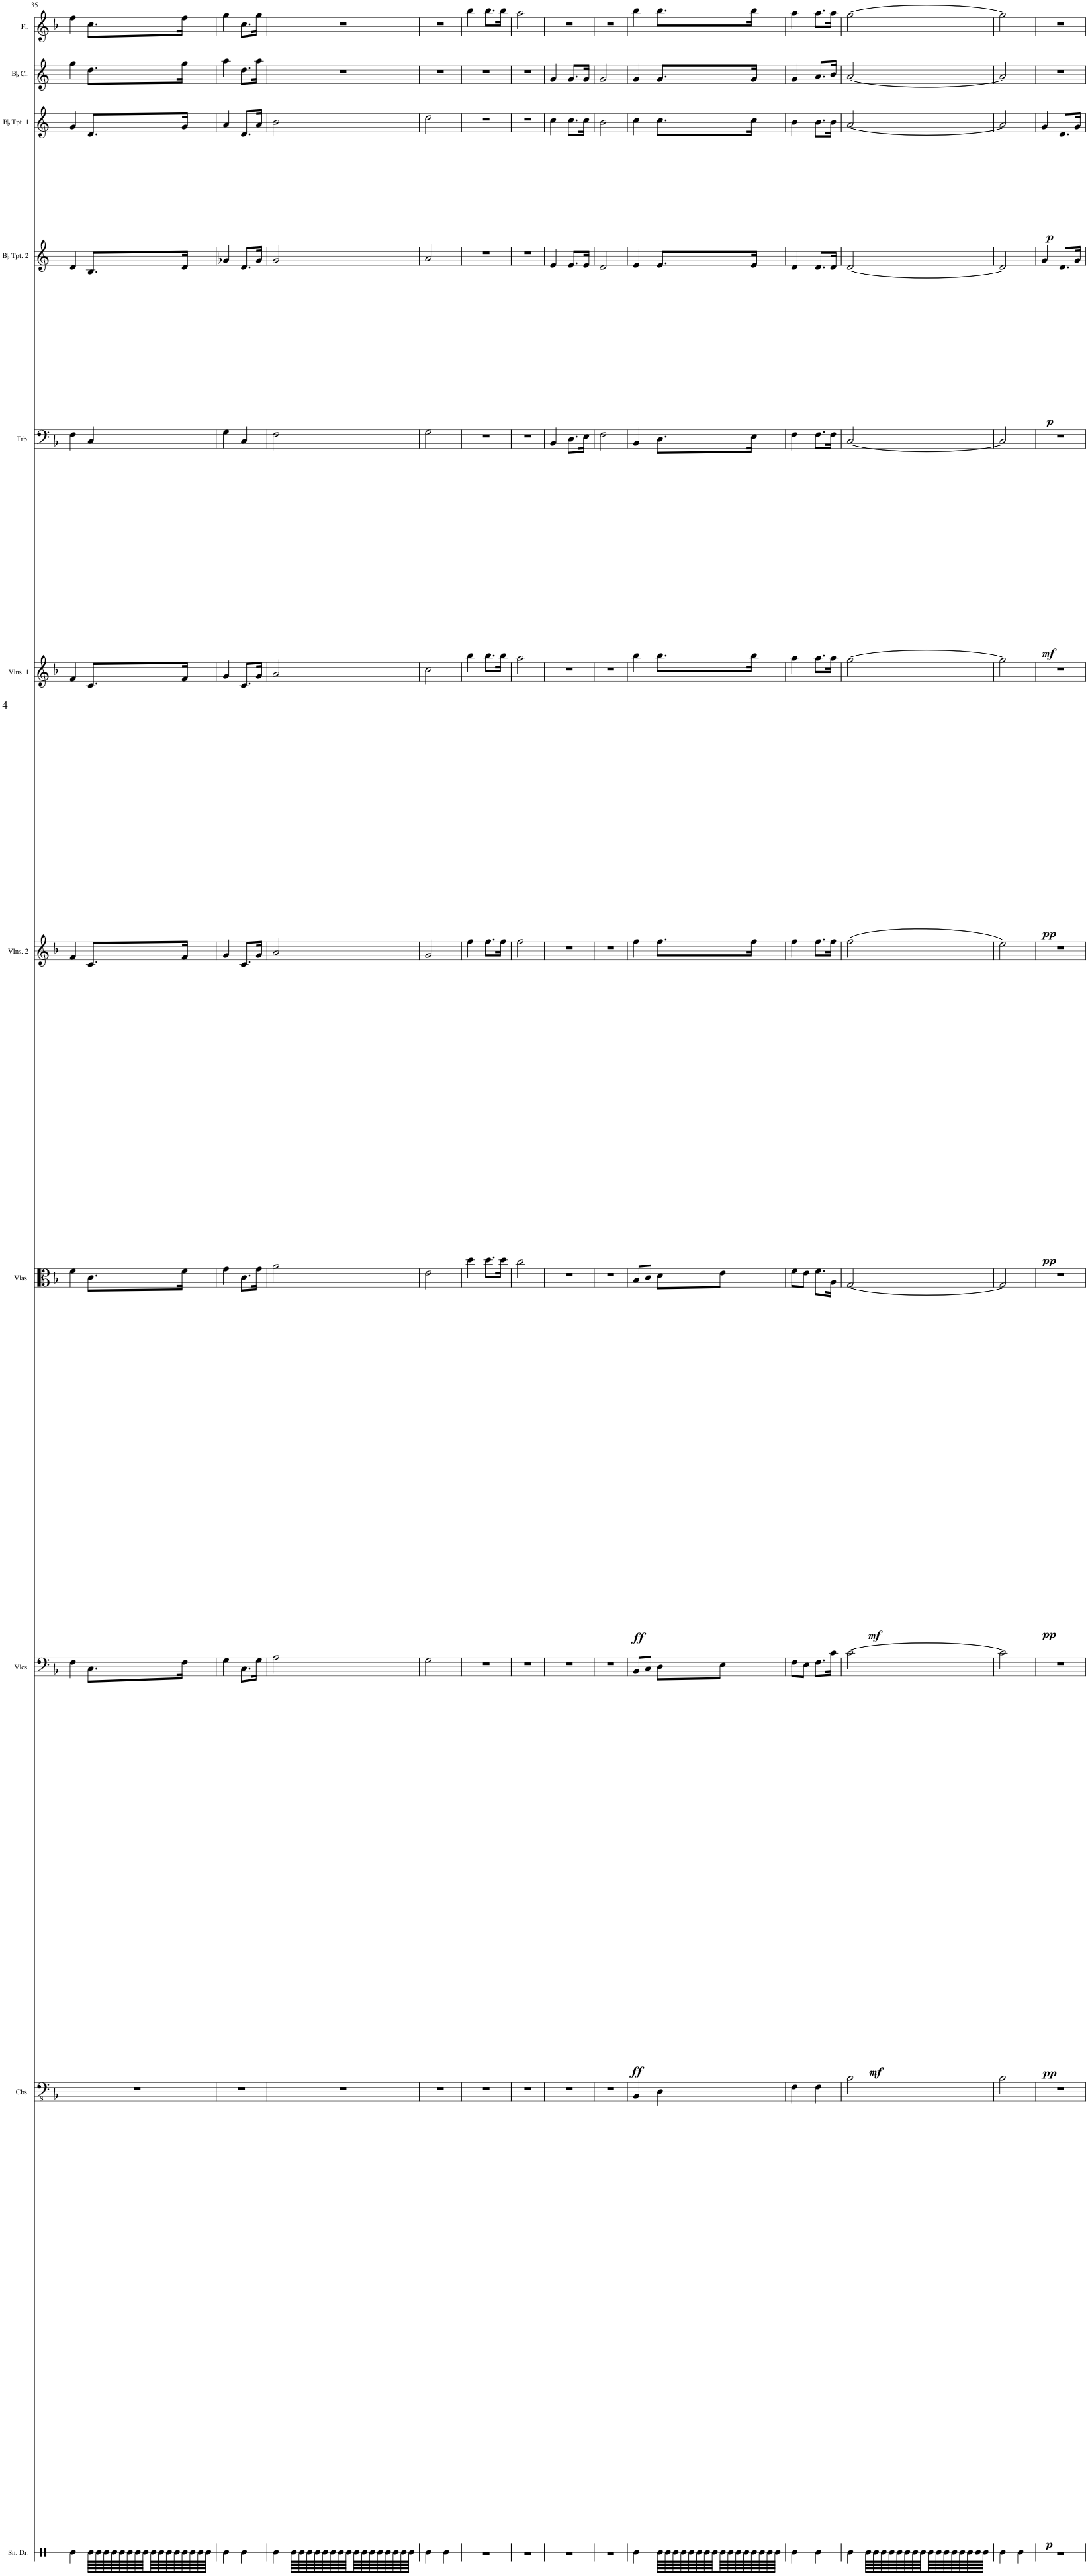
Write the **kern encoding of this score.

**kern	**kern	**dynam	**kern	**dynam	**kern	**dynam	**kern	**dynam	**kern	**dynam	**kern	**dynam	**kern	**dynam	**kern	**dynam	**kern	**kern
*part11	*part10	*part10	*part9	*part9	*part8	*part8	*part7	*part7	*part6	*part6	*part5	*part5	*part4	*part4	*part3	*part3	*part2	*part1
*staff11	*staff10	*staff10	*staff9	*staff9	*staff8	*staff8	*staff7	*staff7	*staff6	*staff6	*staff5	*staff5	*staff4	*staff4	*staff3	*staff3	*staff2	*staff1
*I"Snare Drum	*I"Contrabasses	*	*I"Violoncellos	*	*I"Violas	*	*I"Violins 2	*	*I"Violins 1	*	*I"Trombone	*	*I"BaccidentalFlat Trumpet 2	*	*I"BaccidentalFlat Trumpet 1	*	*I"BaccidentalFlat Clarinet	*I"Flute
*I'Sn. Dr.	*I'Cbs.	*	*I'Vlcs.	*	*I'Vlas.	*	*I'Vlns. 2	*	*I'Vlns. 1	*	*I'Trb.	*	*I'BaccidentalFlat Tpt. 2	*	*I'BaccidentalFlat Tpt. 1	*	*I'BaccidentalFlat Cl.	*I'Fl.
!!LO:PB:g=z
*clefX	*clefFv4	*	*clefF4	*	*clefC3	*	*clefG2	*	*clefG2	*	*clefF4	*	*clefG2	*	*clefG2	*	*clefG2	*clefG2
*	*	*	*	*	*	*	*	*	*	*	*	*	*Trd1c2	*	*Trd1c2	*	*Trd1c2	*
*k[]	*k[b-]	*	*k[b-]	*	*k[b-]	*	*k[b-]	*	*k[b-]	*	*k[b-]	*	*k[]	*	*k[]	*	*k[]	*k[b-]
*M2/4	*M2/4	*	*M2/4	*	*M2/4	*	*M2/4	*	*M2/4	*	*M2/4	*	*M2/4	*	*M2/4	*	*M2/4	*M2/4
=35	=35	=35	=35	=35	=35	=35	=35	=35	=35	=35	=35	=35	=35	=35	=35	=35	=35	=35
4Re\	2r	.	4F\	.	4f\	.	4f/	.	4f/	.	4F\	.	4d/	.	4g/	.	4gg\	4ff\
64Re\LLLL	.	.	8.C\L	.	8.c\L	.	8.c/L	.	8.c/L	.	4C/	.	8.B/L	.	8.d/L	.	8.dd\L	8.cc\L
64Re\	.	.	.	.	.	.	.	.	.	.	.	.	.	.	.	.	.	.
64Re\	.	.	.	.	.	.	.	.	.	.	.	.	.	.	.	.	.	.
64Re\	.	.	.	.	.	.	.	.	.	.	.	.	.	.	.	.	.	.
64Re\	.	.	.	.	.	.	.	.	.	.	.	.	.	.	.	.	.	.
64Re\	.	.	.	.	.	.	.	.	.	.	.	.	.	.	.	.	.	.
64Re\	.	.	.	.	.	.	.	.	.	.	.	.	.	.	.	.	.	.
64Re\	.	.	.	.	.	.	.	.	.	.	.	.	.	.	.	.	.	.
64Re\	.	.	.	.	.	.	.	.	.	.	.	.	.	.	.	.	.	.
64Re\	.	.	.	.	.	.	.	.	.	.	.	.	.	.	.	.	.	.
64Re\	.	.	.	.	.	.	.	.	.	.	.	.	.	.	.	.	.	.
64Re\	.	.	.	.	.	.	.	.	.	.	.	.	.	.	.	.	.	.
64Re\	.	.	16F\Jk	.	16f\Jk	.	16f/Jk	.	16f/Jk	.	.	.	16d/Jk	.	16g/Jk	.	16gg\Jk	16ff\Jk
64Re\	.	.	.	.	.	.	.	.	.	.	.	.	.	.	.	.	.	.
64Re\	.	.	.	.	.	.	.	.	.	.	.	.	.	.	.	.	.	.
64Re\JJJJ	.	.	.	.	.	.	.	.	.	.	.	.	.	.	.	.	.	.
=36	=36	=36	=36	=36	=36	=36	=36	=36	=36	=36	=36	=36	=36	=36	=36	=36	=36	=36
4Re\	2r	.	4G\	.	4g\	.	4g/	.	4g/	.	4G\	.	4g-X/	.	4a/	.	4aa\	4gg\
4Re\	.	.	8.C\L	.	8.c\L	.	8.c/L	.	8.c/L	.	4C/	.	8.d/L	.	8.d/L	.	8.dd\L	8.cc\L
.	.	.	16G\Jk	.	16g\Jk	.	16g/Jk	.	16g/Jk	.	.	.	16g-/Jk	.	16a/Jk	.	16aa\Jk	16gg\Jk
=37	=37	=37	=37	=37	=37	=37	=37	=37	=37	=37	=37	=37	=37	=37	=37	=37	=37	=37
4Re\	2r	.	2A\	.	2a\	.	2a/	.	2a/	.	2F\	.	2g/	.	2b\	.	2r	2r
64Re\LLLL	.	.	.	.	.	.	.	.	.	.	.	.	.	.	.	.	.	.
64Re\	.	.	.	.	.	.	.	.	.	.	.	.	.	.	.	.	.	.
64Re\	.	.	.	.	.	.	.	.	.	.	.	.	.	.	.	.	.	.
64Re\	.	.	.	.	.	.	.	.	.	.	.	.	.	.	.	.	.	.
64Re\	.	.	.	.	.	.	.	.	.	.	.	.	.	.	.	.	.	.
64Re\	.	.	.	.	.	.	.	.	.	.	.	.	.	.	.	.	.	.
64Re\	.	.	.	.	.	.	.	.	.	.	.	.	.	.	.	.	.	.
64Re\	.	.	.	.	.	.	.	.	.	.	.	.	.	.	.	.	.	.
64Re\	.	.	.	.	.	.	.	.	.	.	.	.	.	.	.	.	.	.
64Re\	.	.	.	.	.	.	.	.	.	.	.	.	.	.	.	.	.	.
64Re\	.	.	.	.	.	.	.	.	.	.	.	.	.	.	.	.	.	.
64Re\	.	.	.	.	.	.	.	.	.	.	.	.	.	.	.	.	.	.
64Re\	.	.	.	.	.	.	.	.	.	.	.	.	.	.	.	.	.	.
64Re\	.	.	.	.	.	.	.	.	.	.	.	.	.	.	.	.	.	.
64Re\	.	.	.	.	.	.	.	.	.	.	.	.	.	.	.	.	.	.
64Re\JJJJ	.	.	.	.	.	.	.	.	.	.	.	.	.	.	.	.	.	.
=38	=38	=38	=38	=38	=38	=38	=38	=38	=38	=38	=38	=38	=38	=38	=38	=38	=38	=38
4Re\	2r	.	2G\	.	2e\	.	2g/	.	2cc\	.	2G\	.	2a/	.	2dd\	.	2r	2r
4Re\	.	.	.	.	.	.	.	.	.	.	.	.	.	.	.	.	.	.
=39	=39	=39	=39	=39	=39	=39	=39	=39	=39	=39	=39	=39	=39	=39	=39	=39	=39	=39
2r	2r	.	2r	.	4dd\	.	4ff\	.	4bb-\	.	2r	.	2r	.	2r	.	2r	4bb-\
.	.	.	.	.	8.dd\L	.	8.ff\L	.	8.bb-\L	.	.	.	.	.	.	.	.	8.bb-\L
.	.	.	.	.	16dd\Jk	.	16ff\Jk	.	16bb-\Jk	.	.	.	.	.	.	.	.	16bb-\Jk
=40	=40	=40	=40	=40	=40	=40	=40	=40	=40	=40	=40	=40	=40	=40	=40	=40	=40	=40
2r	2r	.	2r	.	2cc\	.	2ff\	.	2aa\	.	2r	.	2r	.	2r	.	2r	2aa\
=41	=41	=41	=41	=41	=41	=41	=41	=41	=41	=41	=41	=41	=41	=41	=41	=41	=41	=41
2r	2r	.	2r	.	2r	.	2r	.	2r	.	4BB-/	.	4e/	.	4cc\	.	4g/	2r
.	.	.	.	.	.	.	.	.	.	.	8.D\L	.	8.e/L	.	8.cc\L	.	8.g/L	.
.	.	.	.	.	.	.	.	.	.	.	16E\Jk	.	16e/Jk	.	16cc\Jk	.	16g/Jk	.
=42	=42	=42	=42	=42	=42	=42	=42	=42	=42	=42	=42	=42	=42	=42	=42	=42	=42	=42
2r	2r	.	2r	.	2r	.	2r	.	2r	.	2F\	.	2d/	.	2b\	.	2g/	2r
=43	=43	=43	=43	=43	=43	=43	=43	=43	=43	=43	=43	=43	=43	=43	=43	=43	=43	=43
!	!	!	!	!LO:DY:b	!	!LO:DY:b	!	!	!	!	!	!	!	!	!	!	!	!
4Re\	4BBB-/	.	8BB-/L	ff	8B-/L	ff	4ff\	.	4bb-\	.	4BB-/	.	4e/	.	4cc\	.	4g/	4bb-\
.	.	.	8C/J	.	8c/J	.	.	.	.	.	.	.	.	.	.	.	.	.
64Re\LLLL	4DD\	.	8D\L	.	8d\L	.	8.ff\L	.	8.bb-\L	.	8.D\L	.	8.e/L	.	8.cc\L	.	8.g/L	8.bb-\L
64Re\	.	.	.	.	.	.	.	.	.	.	.	.	.	.	.	.	.	.
64Re\	.	.	.	.	.	.	.	.	.	.	.	.	.	.	.	.	.	.
64Re\	.	.	.	.	.	.	.	.	.	.	.	.	.	.	.	.	.	.
64Re\	.	.	.	.	.	.	.	.	.	.	.	.	.	.	.	.	.	.
64Re\	.	.	.	.	.	.	.	.	.	.	.	.	.	.	.	.	.	.
64Re\	.	.	.	.	.	.	.	.	.	.	.	.	.	.	.	.	.	.
64Re\	.	.	.	.	.	.	.	.	.	.	.	.	.	.	.	.	.	.
64Re\	.	.	8E\J	.	8e\J	.	.	.	.	.	.	.	.	.	.	.	.	.
64Re\	.	.	.	.	.	.	.	.	.	.	.	.	.	.	.	.	.	.
64Re\	.	.	.	.	.	.	.	.	.	.	.	.	.	.	.	.	.	.
64Re\	.	.	.	.	.	.	.	.	.	.	.	.	.	.	.	.	.	.
64Re\	.	.	.	.	.	.	16ff\Jk	.	16bb-\Jk	.	16E\Jk	.	16e/Jk	.	16cc\Jk	.	16g/Jk	16bb-\Jk
64Re\	.	.	.	.	.	.	.	.	.	.	.	.	.	.	.	.	.	.
64Re\	.	.	.	.	.	.	.	.	.	.	.	.	.	.	.	.	.	.
64Re\JJJJ	.	.	.	.	.	.	.	.	.	.	.	.	.	.	.	.	.	.
=44	=44	=44	=44	=44	=44	=44	=44	=44	=44	=44	=44	=44	=44	=44	=44	=44	=44	=44
4Re\	4FF\	.	8F\L	.	8f\L	.	4ff\	.	4aa\	.	4F\	.	4d/	.	4b\	.	4g/	4aa\
.	.	.	8E\J	.	8e\J	.	.	.	.	.	.	.	.	.	.	.	.	.
4Re\	4FF\	.	8.F\L	.	8.f\L	.	8.ff\L	.	8.aa\L	.	8.F\L	.	8.d/L	.	8.b\L	.	8.a/L	8.aa\L
.	.	.	16c\Jk	.	16A\Jk	.	16ff\Jk	.	16aa\Jk	.	16F\Jk	.	16d/Jk	.	16b\Jk	.	16b/Jk	16aa\Jk
=45	=45	=45	=45	=45	=45	=45	=45	=45	=45	=45	=45	=45	=45	=45	=45	=45	=45	=45
!	!	!	!	!LO:DY:b	!	!LO:DY:b	!	!	!	!	!	!	!	!	!	!	!	!
4Re\	2C\	.	[2c\	mf	[2G/	mf	(2ff\	.	[2gg\	.	[2C/	.	[2d/	.	[2a/	.	[2a/	[2gg\
64Re\LLLL	.	.	.	.	.	.	.	.	.	.	.	.	.	.	.	.	.	.
64Re\	.	.	.	.	.	.	.	.	.	.	.	.	.	.	.	.	.	.
64Re\	.	.	.	.	.	.	.	.	.	.	.	.	.	.	.	.	.	.
64Re\	.	.	.	.	.	.	.	.	.	.	.	.	.	.	.	.	.	.
64Re\	.	.	.	.	.	.	.	.	.	.	.	.	.	.	.	.	.	.
64Re\	.	.	.	.	.	.	.	.	.	.	.	.	.	.	.	.	.	.
64Re\	.	.	.	.	.	.	.	.	.	.	.	.	.	.	.	.	.	.
64Re\	.	.	.	.	.	.	.	.	.	.	.	.	.	.	.	.	.	.
64Re\	.	.	.	.	.	.	.	.	.	.	.	.	.	.	.	.	.	.
64Re\	.	.	.	.	.	.	.	.	.	.	.	.	.	.	.	.	.	.
64Re\	.	.	.	.	.	.	.	.	.	.	.	.	.	.	.	.	.	.
64Re\	.	.	.	.	.	.	.	.	.	.	.	.	.	.	.	.	.	.
64Re\	.	.	.	.	.	.	.	.	.	.	.	.	.	.	.	.	.	.
64Re\	.	.	.	.	.	.	.	.	.	.	.	.	.	.	.	.	.	.
64Re\	.	.	.	.	.	.	.	.	.	.	.	.	.	.	.	.	.	.
64Re\JJJJ	.	.	.	.	.	.	.	.	.	.	.	.	.	.	.	.	.	.
=46	=46	=46	=46	=46	=46	=46	=46	=46	=46	=46	=46	=46	=46	=46	=46	=46	=46	=46
4Re\	2C\	.	2c\]	.	2G/]	.	2ee\)	.	2gg\]	.	2C/]	.	2d/]	.	2a/]	.	2a/]	2gg\]
4Re\	.	.	.	.	.	.	.	.	.	.	.	.	.	.	.	.	.	.
=47	=47	=47	=47	=47	=47	=47	=47	=47	=47	=47	=47	=47	=47	=47	=47	=47	=47	=47
!	!	!LO:DY:b	!	!LO:DY:b	!	!LO:DY:b	!	!LO:DY:b	!	!LO:DY:b	!	!LO:DY:b	!	!LO:DY:b	!	!LO:DY:b	!	!
2r	2r	p	2r	pp	2r	pp	2r	pp	2r	pp	2r	mf	4g/	p	4g/	p	2r	2r
.	.	.	.	.	.	.	.	.	.	.	.	.	8.d/L	.	8.d/L	.	.	.
.	.	.	.	.	.	.	.	.	.	.	.	.	16g/Jk	.	16g/Jk	.	.	.
=	=	=	=	=	=	=	=	=	=	=	=	=	=	=	=	=	=	=
*-	*-	*-	*-	*-	*-	*-	*-	*-	*-	*-	*-	*-	*-	*-	*-	*-	*-	*-
